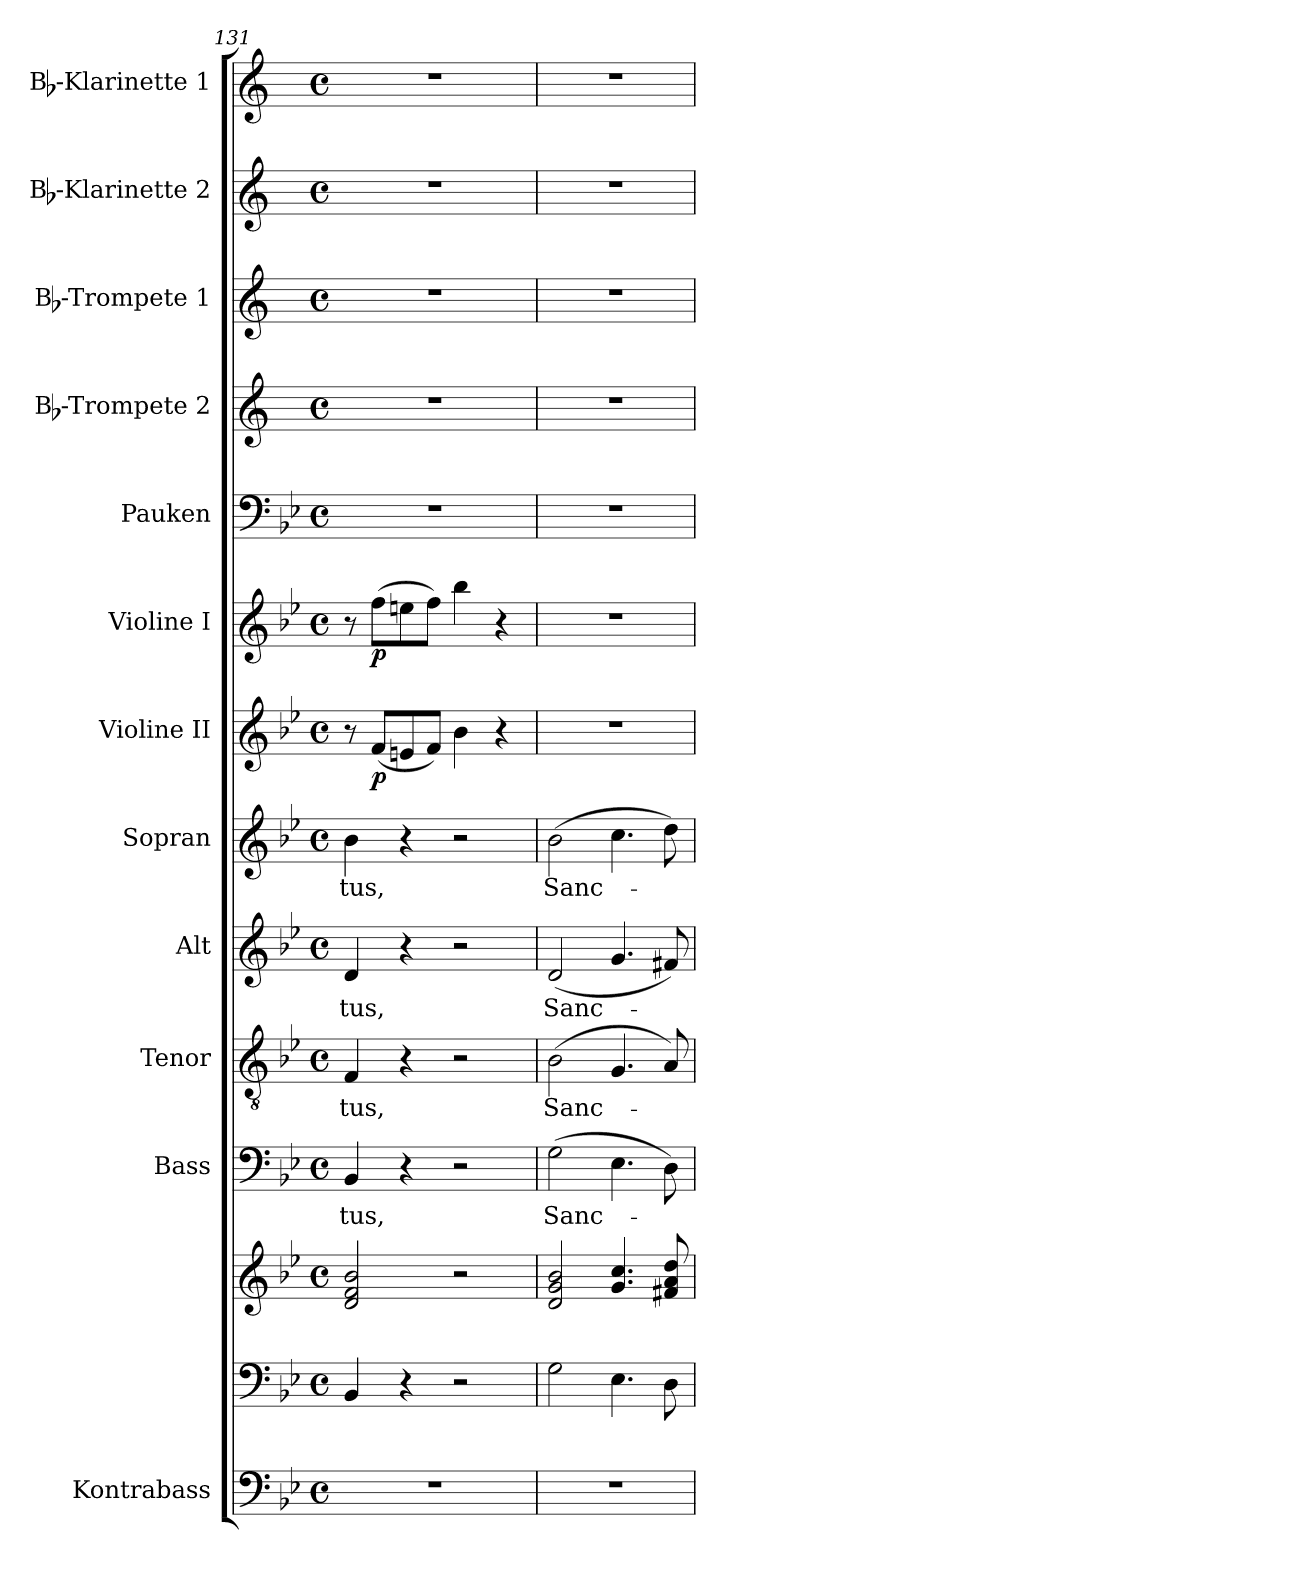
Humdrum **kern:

**kern	**kern	**kern	**kern	**text	**kern	**text	**kern	**text	**kern	**text	**kern	**dynam	**kern	**dynam	**kern	**kern	**kern	**kern	**kern
*part13	*part12	*part12	*part11	*part11	*part10	*part10	*part9	*part9	*part8	*part8	*part7	*part7	*part6	*part6	*part5	*part4	*part3	*part2	*part1
*staff14	*staff13	*staff12	*staff11	*staff11	*staff10	*staff10	*staff9	*staff9	*staff8	*staff8	*staff7	*staff7	*staff6	*staff6	*staff5	*staff4	*staff3	*staff2	*staff1
*I"Kontrabass	*	*	*I"Bass	*	*I"Tenor	*	*I"Alt	*	*I"Sopran	*	*I"Violine II	*	*I"Violine I	*	*I"Pauken	*I"Bb-Trompete 2	*I"Bb-Trompete 1	*I"Bb-Klarinette 2	*I"Bb-Klarinette 1
*I'Kb.	*	*	*I'B.	*	*I'T.	*	*I'A.	*	*I'S.	*	*I'Vl. II	*	*I'Vl. I	*	*I'Pk.	*I'Bb Trp. 2	*I'Bb Trp. 1	*I'Bb Kl. 2	*I'Bb Kl. 1
*clefF4	*clefF4	*clefG2	*clefF4	*	*clefGv2	*	*clefG2	*	*clefG2	*	*clefG2	*	*clefG2	*	*clefF4	*clefG2	*clefG2	*clefG2	*clefG2
*ITrd7c12	*	*	*	*	*	*	*	*	*	*	*	*	*	*	*	*ITrd1c2	*ITrd1c2	*ITrd1c2	*ITrd1c2
*k[b-e-]	*k[b-e-]	*k[b-e-]	*k[b-e-]	*	*k[b-e-]	*	*k[b-e-]	*	*k[b-e-]	*	*k[b-e-]	*	*k[b-e-]	*	*k[b-e-]	*k[b-e-]	*k[b-e-]	*k[b-e-]	*k[b-e-]
*B-:	*B-:	*B-:	*B-:	*	*B-:	*	*B-:	*	*B-:	*	*B-:	*	*B-:	*	*B-:	*B-:	*B-:	*B-:	*B-:
*M4/4	*M4/4	*M4/4	*M4/4	*	*M4/4	*	*M4/4	*	*M4/4	*	*M4/4	*	*M4/4	*	*M4/4	*M4/4	*M4/4	*M4/4	*M4/4
*met(c)	*met(c)	*met(c)	*met(c)	*	*met(c)	*	*met(c)	*	*met(c)	*	*met(c)	*	*met(c)	*	*met(c)	*met(c)	*met(c)	*met(c)	*met(c)
=131	=131	=131	=131	=131	=131	=131	=131	=131	=131	=131	=131	=131	=131	=131	=131	=131	=131	=131	=131
!	!	!	!	!LO:LY:b	!	!LO:LY:b	!	!LO:LY:b	!	!LO:LY:b	!	!	!	!	!	!	!	!	!
1r	4BB-/	2d/ 2f/ 2b-/	4BB-/	-tus,	4F/	-tus,	4d/	-tus,	4b-\	-tus,	8r	.	8r	.	1r	1r	1r	1r	1r
!	!	!	!	!	!	!	!	!	!	!	!	!LO:DY:b	!	!LO:DY:b	!	!	!	!	!
.	.	.	.	.	.	.	.	.	.	.	(<8f/L	p	(>8ff\L	p	.	.	.	.	.
.	4r	.	4r	.	4r	.	4r	.	4r	.	8en/	.	8een\	.	.	.	.	.	.
.	.	.	.	.	.	.	.	.	.	.	8f/J)	.	8ff\J)	.	.	.	.	.	.
.	2r	2r	2r	.	2r	.	2r	.	2r	.	4b-\	.	4bb-\	.	.	.	.	.	.
.	.	.	.	.	.	.	.	.	.	.	4r	.	4r	.	.	.	.	.	.
=132	=132	=132	=132	=132	=132	=132	=132	=132	=132	=132	=132	=132	=132	=132	=132	=132	=132	=132	=132
!	!	!	!	!LO:LY:b	!	!LO:LY:b	!	!LO:LY:b	!	!LO:LY:b	!	!	!	!	!	!	!	!	!
1r	2G\	2d/ 2g/ 2b-/	(>2G\	Sanc-	(>2B-\	Sanc-	(<2d/	Sanc-	(>2b-\	Sanc-	1r	.	1r	.	1r	1r	1r	1r	1r
.	4.E-\	4.g/ 4.cc/	4.E-\	.	4.G/	.	4.g/	.	4.cc\	.	.	.	.	.	.	.	.	.	.
.	8D\	8f#X/ 8a/ 8dd/	8D\)	.	8A/)	.	8f#X/)	.	8dd\)	.	.	.	.	.	.	.	.	.	.
=	=	=	=	=	=	=	=	=	=	=	=	=	=	=	=	=	=	=	=
*-	*-	*-	*-	*-	*-	*-	*-	*-	*-	*-	*-	*-	*-	*-	*-	*-	*-	*-	*-
